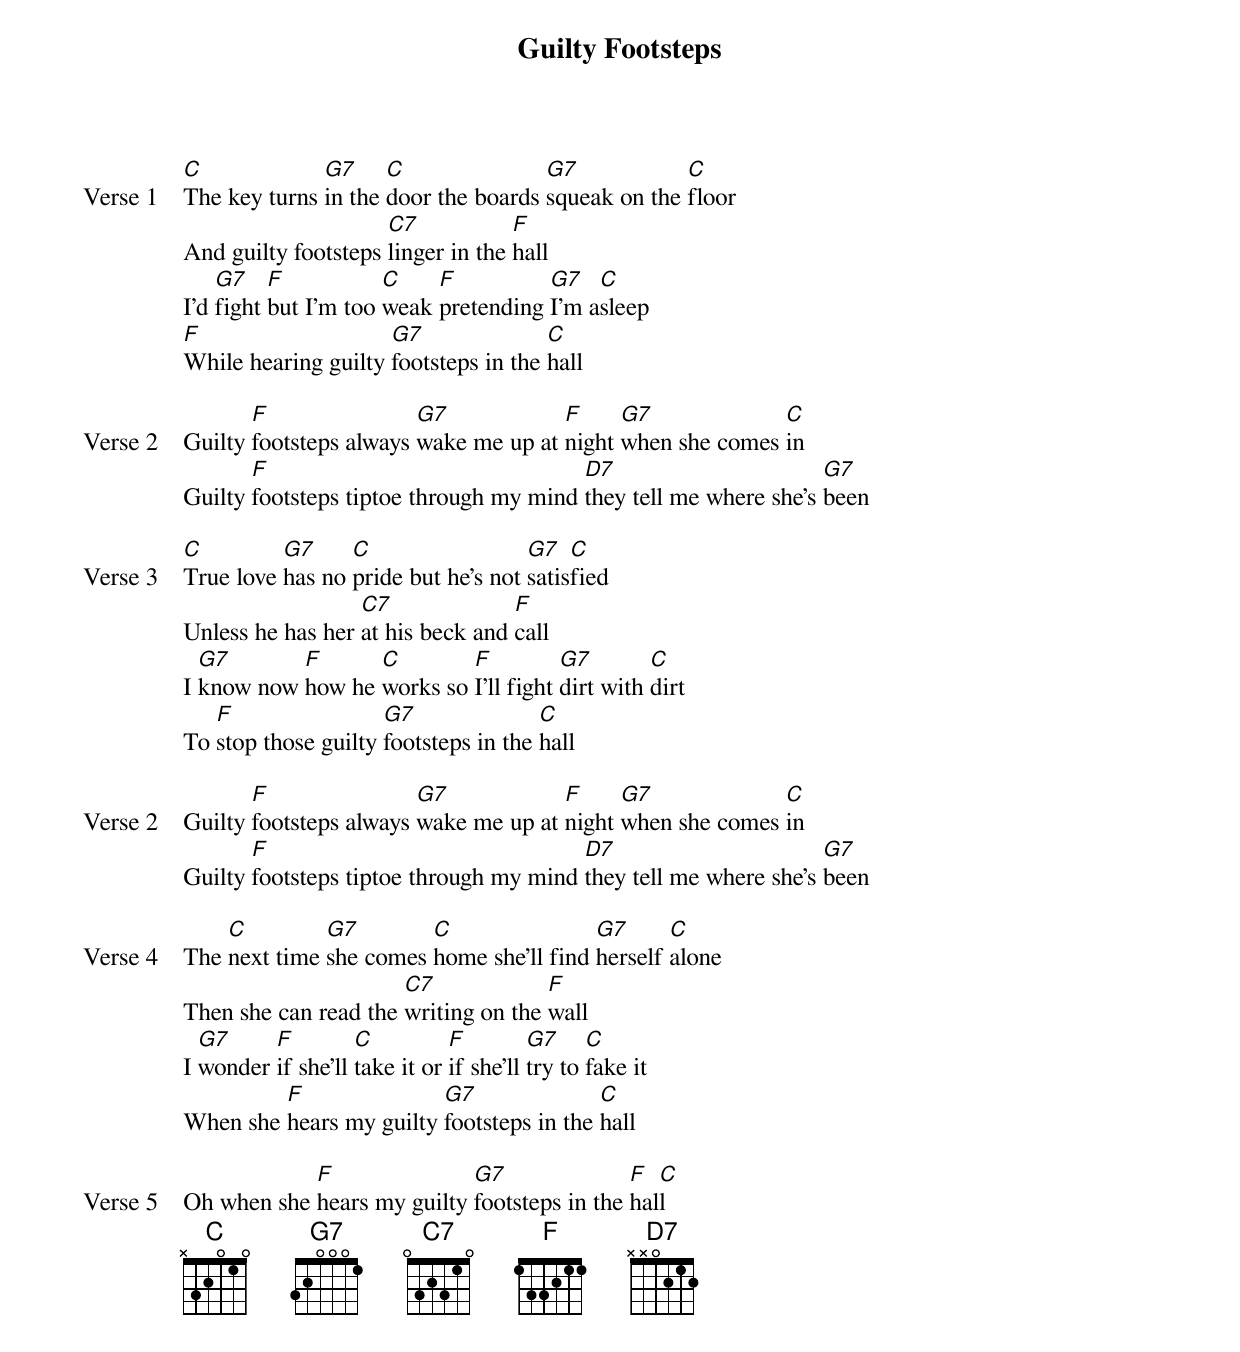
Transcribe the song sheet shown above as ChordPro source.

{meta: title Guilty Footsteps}
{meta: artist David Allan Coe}
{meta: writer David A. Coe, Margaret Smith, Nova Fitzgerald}

{start_of_verse: Verse 1}
[C]The key turns [G7]in the [C]door the boards [G7]squeak on the [C]floor
And guilty footsteps [C7]linger in the [F]hall
I'd [G7]fight [F]but I'm too [C]weak [F]pretending [G7]I'm a[C]sleep
[F]While hearing guilty [G7]footsteps in the [C]hall
{end_of_verse}

{start_of_verse: Verse 2}
Guilty [F]footsteps always [G7]wake me up at [F]night [G7]when she comes [C]in
Guilty [F]footsteps tiptoe through my mind [D7]they tell me where she's [G7]been
{end_of_verse}

{start_of_verse: Verse 3}
[C]True love [G7]has no [C]pride but he's not [G7]satis[C]fied
Unless he has her [C7]at his beck and [F]call
I [G7]know now [F]how he [C]works so [F]I'll fight [G7]dirt with [C]dirt
To [F]stop those guilty [G7]footsteps in the [C]hall
{end_of_verse}

{start_of_verse: Verse 2}
Guilty [F]footsteps always [G7]wake me up at [F]night [G7]when she comes [C]in
Guilty [F]footsteps tiptoe through my mind [D7]they tell me where she's [G7]been
{end_of_verse}

{start_of_verse: Verse 4}
The [C]next time [G7]she comes [C]home she'll find [G7]herself [C]alone
Then she can read the [C7]writing on the [F]wall
I [G7]wonder [F]if she'll [C]take it or [F]if she'll [G7]try to [C]fake it
When she [F]hears my guilty [G7]footsteps in the [C]hall
{end_of_verse}

{start_of_verse: Verse 5}
Oh when she [F]hears my guilty [G7]footsteps in the [F]hal[C]l
{end_of_verse}
